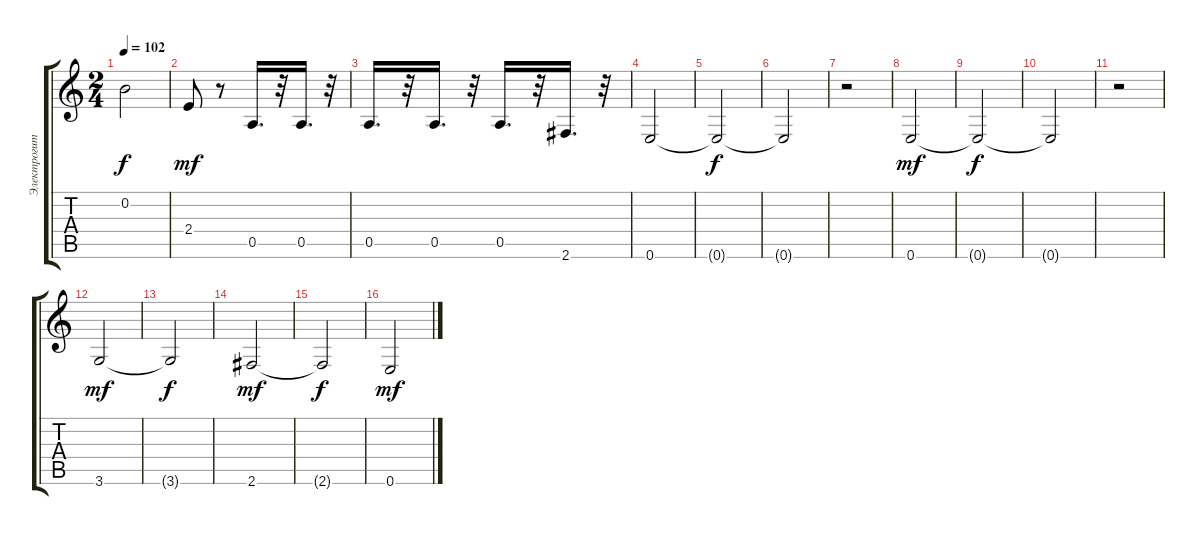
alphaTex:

\track ("Электрогитара" "Электрогит") {instrument distortionguitar}
\staff {score tabs}
\tuning (E4 B3 G3 D3 A2 E2) {hide}
\ts (2 4)
\tempo 102
\clef g2
\ks c
0.2{t}.2{dy f} |
2.4.8{dy mf volume 16} r.8 0.5.16{d} r.32 0.5.16{d} r.32 |
0.5.16{d} r.32 0.5.16{d} r.32 0.5.16{d} r.32 2.6.16{d} r.32 |
0.6.2 |
0.6{t}.2{dy f} |
0.6{t}.2 |
r.2 |
0.6.2{dy mf} |
0.6{t}.2{dy f} |
0.6{t}.2 |
r.2 |
3.6.2{dy mf} |
3.6{t}.2{dy f} |
2.6.2{dy mf} |
2.6{t}.2{dy f} |
0.6.2{dy mf}
